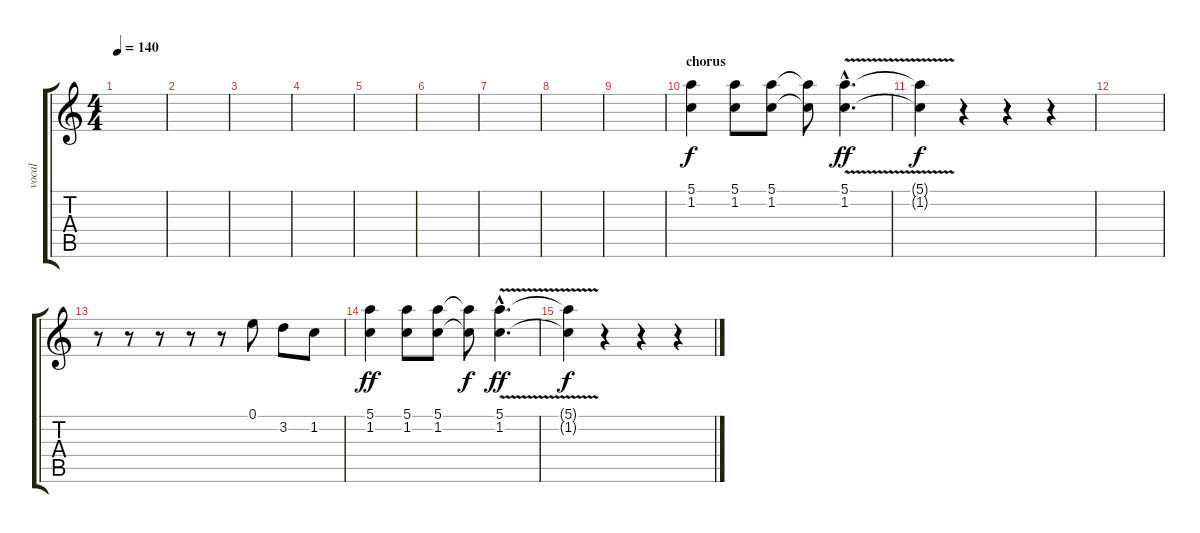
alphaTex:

\track ("vocal" "vocal") {instrument overdrivenguitar}
\staff {score tabs}
\tuning (E4 B3 G3 D3 A2 E2) {hide}
\ts (4 4)
\tempo 140
\clef g2
\ks c
|
|
|
|
|
|
|
|
|
\section ("" "chorus")
(5.1 1.2).4 (5.1 1.2).8 (5.1 1.2).8 (5.1{t} 1.2{t}).8{dy f} (5.1{v hac} 1.2{v hac}).4{d dy ff} |
(5.1{t} 1.2{t}).4{dy f} r.4 r.4 r.4 |
|
r.8 r.8 r.8 r.8 r.8 0.1.8 3.2.8 1.2.8 |
(5.1 1.2).4{dy ff} (5.1 1.2).8 (5.1 1.2).8 (5.1{t} 1.2{t}).8{dy f} (5.1{v hac} 1.2{v hac}).4{d dy ff} |
(5.1{t} 1.2{t}).4{dy f} r.4 r.4 r.4
